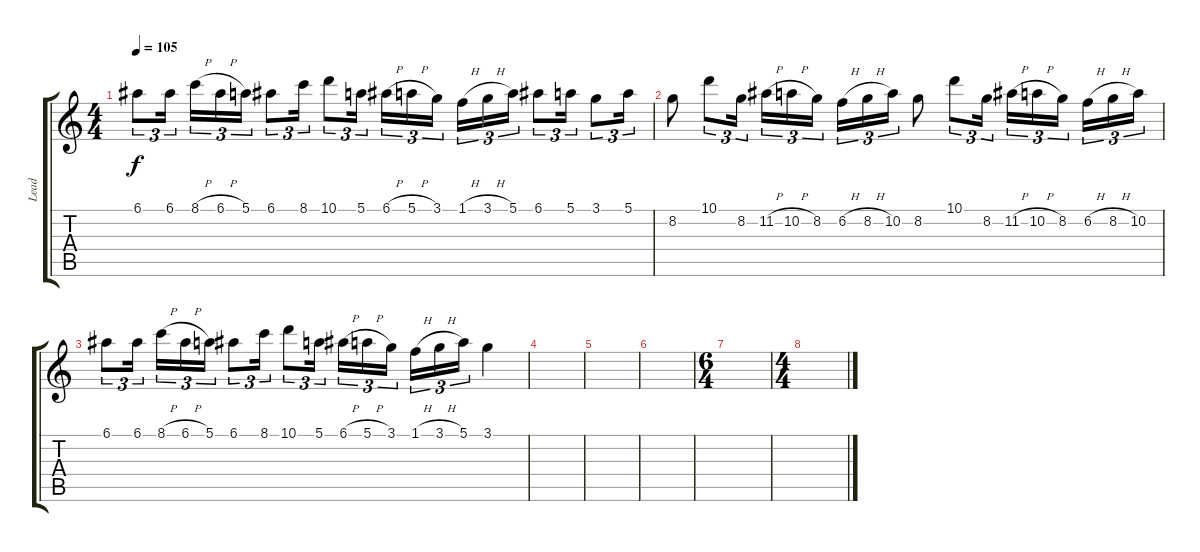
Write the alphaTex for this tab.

\track ("Lead" "Lead") {instrument distortionguitar}
\staff {score tabs}
\tuning (E4 B3 G3 D3 A2 E2) {hide}
\ts (4 4)
\tempo 105
\clef g2
\ks c
6.1.8{tu (3 2) dy f} 6.1.16{tu (3 2)} 8.1{h}.16{tu (3 2)} 6.1{h}.16{tu (3 2)} 5.1.16{tu (3 2)} 6.1.8{tu (3 2)} 8.1.16{tu (3 2)} 10.1.8{tu (3 2)} 5.1.16{tu (3 2)} 6.1{h}.16{tu (3 2)} 5.1{h}.16{tu (3 2)} 3.1.16{tu (3 2)} 1.1{h}.16{tu (3 2)} 3.1{h}.16{tu (3 2)} 5.1.16{tu (3 2)} 6.1.8{tu (3 2)} 5.1.16{tu (3 2)} 3.1.8{tu (3 2)} 5.1.16{tu (3 2)} |
8.2.8 10.1.8{tu (3 2)} 8.2.16{tu (3 2)} 11.2{h}.16{tu (3 2)} 10.2{h}.16{tu (3 2)} 8.2.16{tu (3 2)} 6.2{h}.16{tu (3 2)} 8.2{h}.16{tu (3 2)} 10.2.16{tu (3 2)} 8.2.8 10.1.8{tu (3 2)} 8.2.16{tu (3 2)} 11.2{h}.16{tu (3 2)} 10.2{h}.16{tu (3 2)} 8.2.16{tu (3 2)} 6.2{h}.16{tu (3 2)} 8.2{h}.16{tu (3 2)} 10.2.16{tu (3 2)} |
6.1.8{tu (3 2)} 6.1.16{tu (3 2)} 8.1{h}.16{tu (3 2)} 6.1{h}.16{tu (3 2)} 5.1.16{tu (3 2)} 6.1.8{tu (3 2)} 8.1.16{tu (3 2)} 10.1.8{tu (3 2)} 5.1.16{tu (3 2)} 6.1{h}.16{tu (3 2)} 5.1{h}.16{tu (3 2)} 3.1.16{tu (3 2)} 1.1{h}.16{tu (3 2)} 3.1{h}.16{tu (3 2)} 5.1.16{tu (3 2)} 3.1.4 |
|
|
|
\ts (6 4)
|
\ts (4 4)
